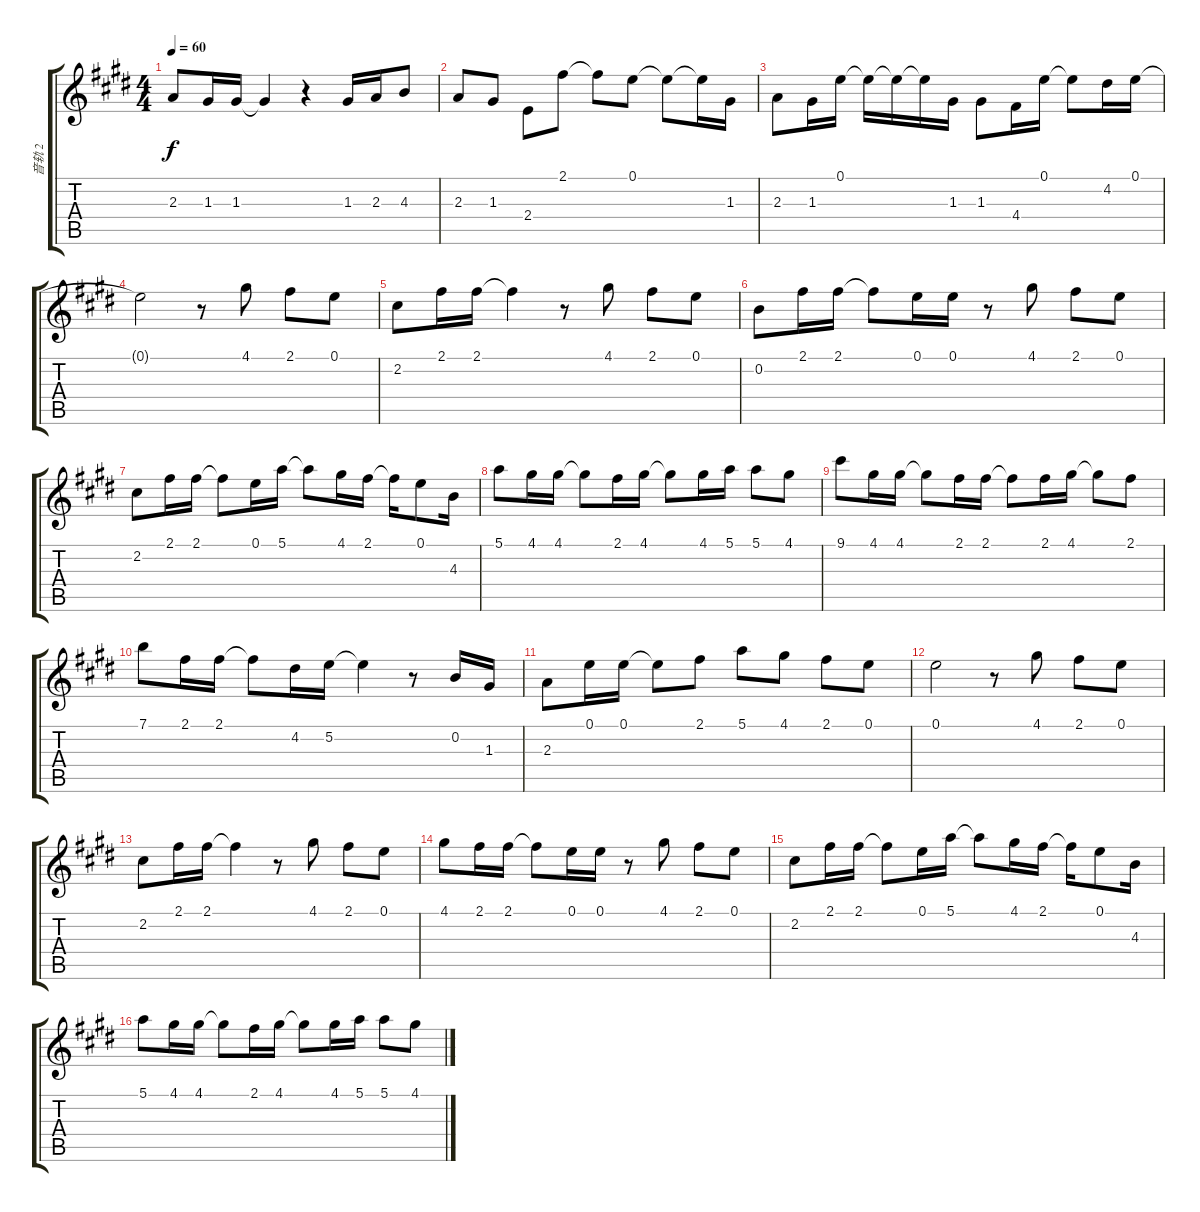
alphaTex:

\track ("音轨 2" "音轨 2") {instrument acousticguitarsteel}
\staff {score tabs}
\tuning (E4 B3 G3 D3 A2 E2) {hide}
\ts (4 4)
\tempo 60
\clef g2
\ks e
2.3.8{dy f} 1.3.16 1.3.16 1.3{t}.4 r.4 1.3.16 2.3.16 4.3.8 |
2.3.8 1.3.8 2.4.8 2.1.8 2.1{t}.8 0.1.8 0.1{t}.8 0.1{t}.16 1.3.16 |
2.3.8 1.3.16 0.1.16 0.1{t}.16 0.1{t}.16 0.1{t}.16 1.3.16 1.3.8 4.4.16 0.1.16 0.1{t}.8 4.2.16 0.1.16 |
0.1{t}.2 r.8 4.1.8 2.1.8 0.1.8 |
2.2.8 2.1.16 2.1.16 2.1{t}.4 r.8 4.1.8 2.1.8 0.1.8 |
0.2.8 2.1.16 2.1.16 2.1{t}.8 0.1.16 0.1.16 r.8 4.1.8 2.1.8 0.1.8 |
2.2.8 2.1.16 2.1.16 2.1{t}.8 0.1.16 5.1.16 5.1{t}.8 4.1.16 2.1.16 2.1{t}.16 0.1.8 4.3.16 |
5.1.8 4.1.16 4.1.16 4.1{t}.8 2.1.16 4.1.16 4.1{t}.8 4.1.16 5.1.16 5.1.8 4.1.8 |
9.1.8 4.1.16 4.1.16 4.1{t}.8 2.1.16 2.1.16 2.1{t}.8 2.1.16 4.1.16 4.1{t}.8 2.1.8 |
7.1.8 2.1.16 2.1.16 2.1{t}.8 4.2.16 5.2.16 5.2{t}.4 r.8 0.2.16 1.3.16 |
2.3.8 0.1.16 0.1.16 0.1{t}.8{txt ""} 2.1.8 5.1.8 4.1.8 2.1.8 0.1.8 |
0.1.2 r.8 4.1.8 2.1.8 0.1.8 |
2.2.8 2.1.16 2.1.16 2.1{t}.4 r.8 4.1.8 2.1.8 0.1.8 |
4.1.8 2.1.16 2.1.16 2.1{t}.8 0.1.16 0.1.16 r.8 4.1.8 2.1.8 0.1.8 |
2.2.8 2.1.16 2.1.16 2.1{t}.8 0.1.16 5.1.16 5.1{t}.8 4.1.16 2.1.16 2.1{t}.16 0.1.8 4.3.16 |
5.1.8 4.1.16 4.1.16 4.1{t}.8 2.1.16 4.1.16 4.1{t}.8 4.1.16 5.1.16 5.1.8 4.1.8
